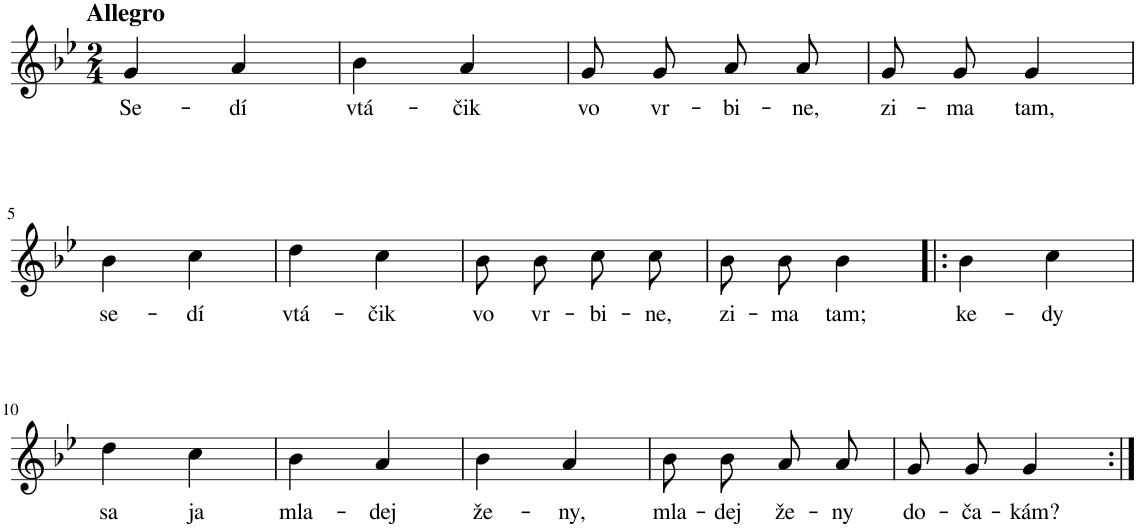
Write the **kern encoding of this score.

**kern	**text
*part1	*part1
*staff1	*staff1
*I"Klavír	*
*I'Kl.	*
*clefG2	*
*k[b-e-]	*
*M2/4	*
=1	=1
!LO:TX:a:B:t=Allegro	!
!	!LO:LY:b
4g/	Se-
!	!LO:LY:b
4a/	-dí
=2	=2
!	!LO:LY:b
4b-\	vtá-
!	!LO:LY:b
4a/	-čik
=3	=3
!	!LO:LY:b
8g/L	vo
!	!LO:LY:b
8g/J	vr-
!	!LO:LY:b
8a/L	-bi-
!	!LO:LY:b
8a/J	-ne,
=4	=4
!	!LO:LY:b
8g/L	zi-
!	!LO:LY:b
8g/J	-ma
!	!LO:LY:b
4g/	tam,
!!LO:LB:g=z
=5	=5
!	!LO:LY:b
4b-\	se-
!	!LO:LY:b
4cc\	-dí
=6	=6
!	!LO:LY:b
4dd\	vtá-
!	!LO:LY:b
4cc\	-čik
=7	=7
!	!LO:LY:b
8b-\L	vo
!	!LO:LY:b
8b-\J	vr-
!	!LO:LY:b
8cc\L	-bi-
!	!LO:LY:b
8cc\J	-ne,
=8	=8
!	!LO:LY:b
8b-\L	zi-
!	!LO:LY:b
8b-\J	-ma
!	!LO:LY:b
4b-\	tam;
=9!|:	=9!|:
!	!LO:LY:b
4b-\	ke-
!	!LO:LY:b
4cc\	-dy
!!LO:LB:g=z
=10	=10
!	!LO:LY:b
4dd\	sa
!	!LO:LY:b
4cc\	ja
=11	=11
!	!LO:LY:b
4b-\	mla-
!	!LO:LY:b
4a/	-dej
=12	=12
!	!LO:LY:b
4b-\	že-
!	!LO:LY:b
4a/	-ny,
=13	=13
!	!LO:LY:b
8b-\L	mla-
!	!LO:LY:b
8b-\J	-dej
!	!LO:LY:b
8a/L	že-
!	!LO:LY:b
8a/J	-ny
=14	=14
!	!LO:LY:b
8g/L	do-
!	!LO:LY:b
8g/J	-ča-
!	!LO:LY:b
4g/	-kám?
=:|!	=:|!
*-	*-
